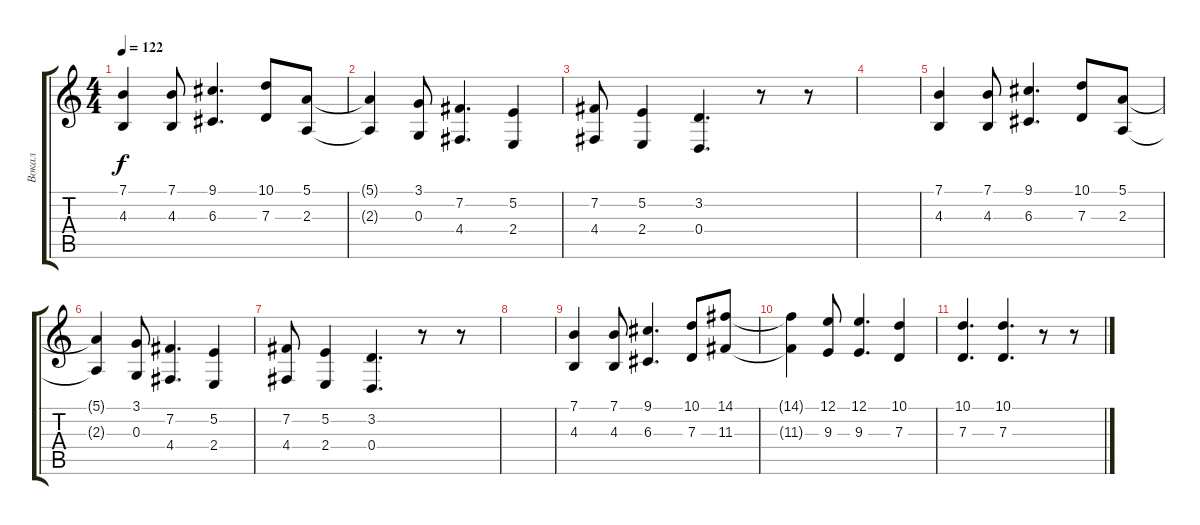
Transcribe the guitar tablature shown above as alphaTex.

\track ("Вокал" "Вокал") {instrument flute}
\staff {score tabs}
\tuning (E4 B3 G3 D3 A2 E2) {hide}
\ts (4 4)
\tempo 122
\clef g2
\ks c
(7.1 4.3).4{dy f instrument flute} (7.1 4.3).8 (9.1 6.3).4{d} (10.1 7.3).8 (5.1 2.3).8 |
(5.1{t} 2.3{t}).4 (3.1 0.3).8 (7.2 4.4).4{d} (5.2 2.4).4 |
(7.2 4.4).8 (5.2 2.4).4 (3.2 0.4).4{d} r.8 r.8 |
|
(7.1 4.3).4 (7.1 4.3).8 (9.1 6.3).4{d} (10.1 7.3).8 (5.1 2.3).8 |
(5.1{t} 2.3{t}).4 (3.1 0.3).8 (7.2 4.4).4{d} (5.2 2.4).4 |
(7.2 4.4).8 (5.2 2.4).4 (3.2 0.4).4{d} r.8 r.8 |
|
(7.1 4.3).4 (7.1 4.3).8 (9.1 6.3).4{d} (10.1 7.3).8 (14.1 11.3).8 |
(14.1{t} 11.3{t}).4 (12.1 9.3).8 (12.1 9.3).4{d} (10.1 7.3).4 |
(10.1 7.3).4{d} (10.1 7.3).4{d} r.8 r.8
